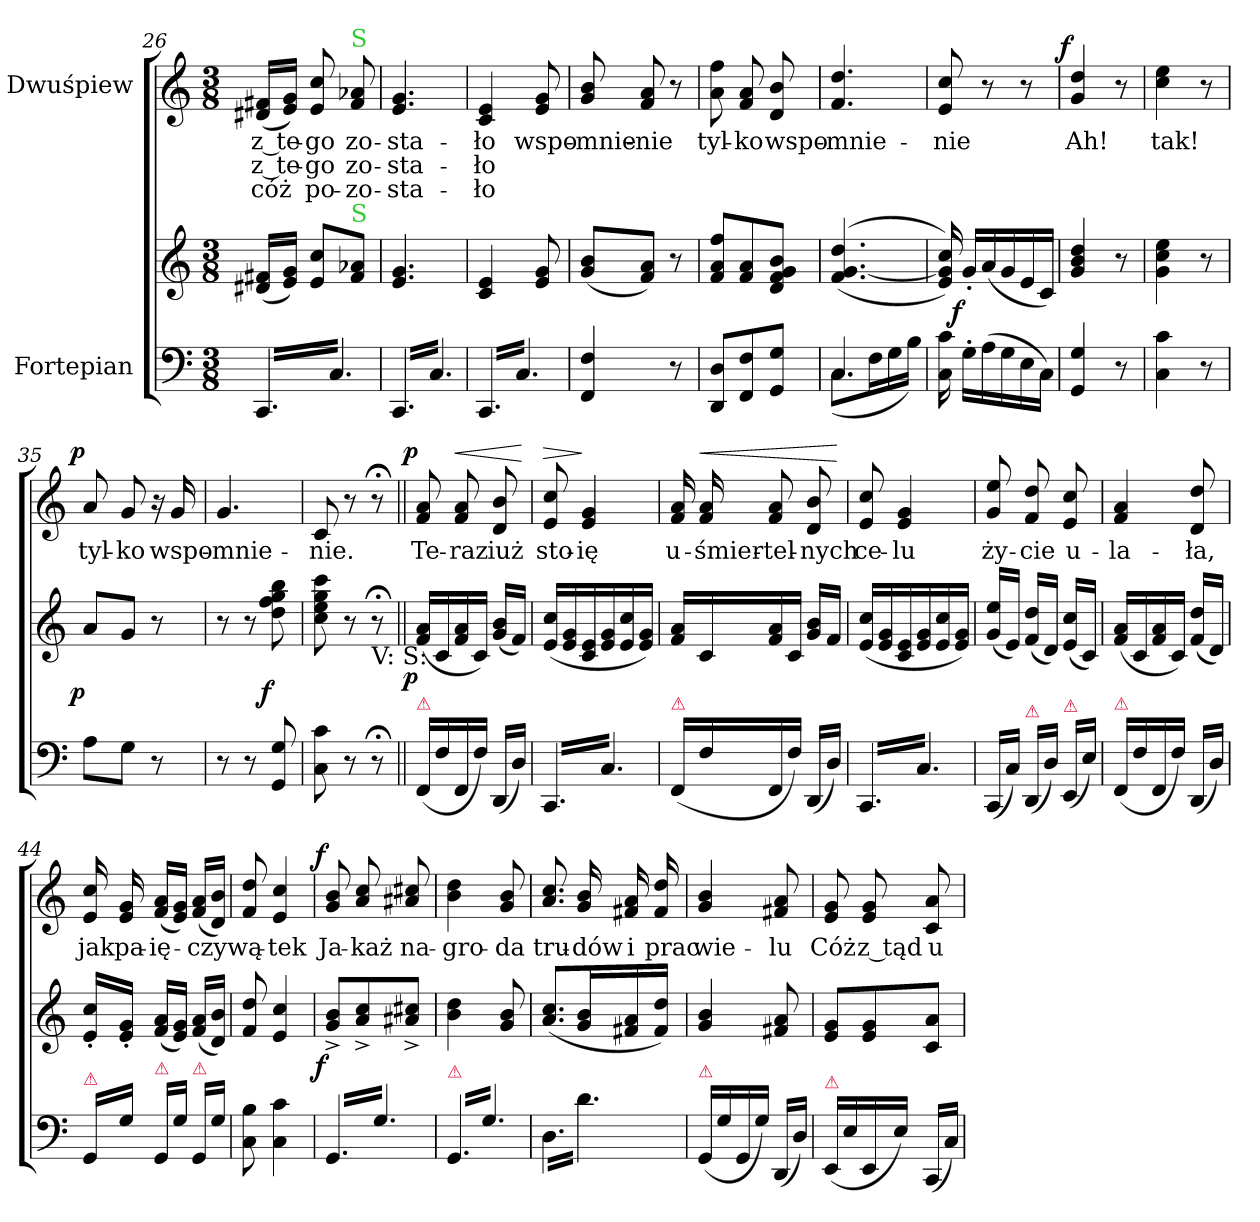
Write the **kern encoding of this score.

**kern	**kern	**dynam	**kern	**text	**text	**text	**dynam
*part2	*part2	*part2	*part1	*part1	*part1	*part1	*part1
*staff3	*staff2	*staff2/3	*staff1	*staff1	*staff1	*staff1	*staff1
*I"Fortepian	*	*	*I"Dwuśpiew	*	*	*	*
*clefF4	*clefG2	*	*clefG2	*	*	*	*
*k[]	*k[]	*	*k[]	*	*	*	*
*M3/8	*M3/8	*	*M3/8	*	*	*	*
=26	=26	=26	=26	=26	=26	=26	=26
*tremolo	*	*	*	*	*	*	*
(16CC/LL	(16d#X/ 16f#X/LL	.	(16d#X/ 16f#X/LL	z te-	z te-	cóż	.
16C/)	16e/ 16g/JJ)	.	16e/ 16g/JJ)	.	.	.	.
16CC/	8e/ 8cc/L	.	8e/ 8cc/	-go	-go	po-	.
16C/)	.	.	.	.	.	.	.
!	!	!	!LO:TX:a:color=limegreen:t=S	!	!	!	!
!	!LO:TX:a:color=limegreen:t=S	!	!	!	!	!	!
16CC/	8f#/ 8a-X/J	.	8f#/ 8a-X/	zo-	zo-	-zo-	.
16C/)JJ	.	.	.	.	.	.	.
=27	=27	=27	=27	=27	=27	=27	=27
(16CC/LL	4.e/ 4.g/	.	4.e/ 4.g/	-sta-	-sta-	-sta-	.
16C/)	.	.	.	.	.	.	.
16CC/	.	.	.	.	.	.	.
16C/)	.	.	.	.	.	.	.
16CC/	.	.	.	.	.	.	.
16C/)JJ	.	.	.	.	.	.	.
=28	=28	=28	=28	=28	=28	=28	=28
(16CC/LL	4c/ 4e/	.	4c/ 4e/	-ło	-ło	-ło	.
16C/)	.	.	.	.	.	.	.
16CC/	.	.	.	.	.	.	.
16C/)	.	.	.	.	.	.	.
16CC/	8e/ 8g/	.	8e/ 8g/	wspo-	.	.	.
16C/)JJ	.	.	.	.	.	.	.
*Xtremolo	*	*	*	*	*	*	*
=29	=29	=29	=29	=29	=29	=29	=29
4FF/ 4F/	(8g/ 8b/L	.	8g/ 8b/	-mnie-	.	.	.
.	.	.	.	.	.	.	.
.	8f/ 8a/J)	.	8f/ 8a/	-nie	.	.	.
8r	8r	.	8r	.	.	.	.
=30	=30	=30	=30	=30	=30	=30	=30
8DD/ 8D/L	8f/ 8a/ 8ff/L	.	8a\ 8ff\	tyl-	.	.	.
8FF/ 8F/	8f/ 8a/	.	8f/ 8a/	-ko	.	.	.
8GG/ 8G/J	8d/ 8f/ 8g/ 8b/J	.	8d/ 8b/	wspo-	.	.	.
=31	=31	=31	=31	=31	=31	=31	=31
*^	*	*	*	*	*	*	*
4.C/	(>8.C\L	(<(>4.f/ [4.g/ 4.dd/	.	4.f/ 4.dd/	-mnie-	.	.	.
.	16F\L	.	.	.	.	.	.	.
.	16G\	.	.	.	.	.	.	.
.	16B\JJ)	.	.	.	.	.	.	.
*v	*v	*	*	*	*	*	*	*
=32	=32	=32	=32	=32	=32	=32	=32
16C\ 16c\	16e/ 16g]/ 16cc/))	.	8e/ 8cc/	-nie	.	.	.
!	!	!LO:DY:rj	!	!	!	!	!
16G'\LL	16g'/LL	f	.	.	.	.	.
(16A\	(16a/	.	8r	.	.	.	.
16G\	16g/	.	.	.	.	.	.
16E\	16e/	.	8r	.	.	.	.
16C\JJ)	16c/JJ)	.	.	.	.	.	.
=33	=33	=33	=33	=33	=33	=33	=33
!	!	!	!	!	!	!	!LO:DY:a:rj
4GG/ 4G/	4g/ 4b/ 4dd/	.	4g/ 4dd/	Ah!	.	.	f
8r	8r	.	8r	.	.	.	.
=34	=34	=34	=34	=34	=34	=34	=34
4C\ 4c\	4g\ 4cc\ 4ee\	.	4cc\ 4ee\	tak!	.	.	.
8r	8r	.	8r	.	.	.	.
=35	=35	=35	=35	=35	=35	=35	=35
!	!	!LO:DY:rj	!	!	!	!	!LO:DY:a:rj
8A\L	8a/L	p	8a/	tyl-	.	.	p
8G\J	8g/J	.	8g/	-ko	.	.	.
8r	8r	.	16r	.	.	.	.
.	.	.	16g/	wspo-	.	.	.
=36	=36	=36	=36	=36	=36	=36	=36
8r	8r	.	4.g/	-mnie-	.	.	.
8r	8r	.	.	.	.	.	.
!	!	!LO:DY:rj	!	!	!	!	!
8GG/ 8G/	8dd\ 8ff\ 8gg\ 8bb\	f	.	.	.	.	.
=37	=37	=37	=37	=37	=37	=37	=37
8C\ 8c\	8cc\ 8ee\ 8gg\ 8ccc\	.	8c/	-nie.	.	.	.
8r	8r	.	8r	.	.	.	.
!	!LO:TX:b:t=V&colon; S&colon;	!	!	!	!	!	!
8r;<	8r;<	.	8r;<	.	.	.	.
=38||	=38||	=38||	=38||	=38||	=38||	=38||	=38||
!LO:TX:a:color=crimson:t=⚠	!	!	!	!	!	!	!
!	!	!LO:DY:rj	!	!	!	!	!LO:DY:a:rj
(>16FF/LL	(16f/ 16a/LL	p	8f/ 8a/	Te-	.	.	p
16F\	16c/	.	.	.	.	.	.
!	!	!	!	!	!	!	!LO:HP:a
16FF/	16f/ 16a/	.	8f/ 8a/	-raz	.	.	<
16F\JJ)	16c/JJ)	.	.	.	.	.	.
(16DD/LL	(16g/ 16b/LL	.	8d/ 8b/	iuż	.	.	.
16D/JJ)	16f/JJ)	.	.	.	.	.	.
.	.	.	.	.	.	.	[
=39	=39	=39	=39	=39	=39	=39	=39
!	!	!	!	!	!	!	!LO:HP:a
*tremolo	*	*	*	*	*	*	*
(16CC/LL	(16e/ 16cc/LL	.	8e/ 8cc/	sto-	.	.	>
16C/)	16e/ 16g/	.	.	.	.	.	.
16CC/	16c/ 16e/	.	4e/ 4g/	-ię	.	.	]
16C/)	16e/ 16g/	.	.	.	.	.	.
16CC/	16e/ 16cc/	.	.	.	.	.	.
16C/)JJ	16e/ 16g/JJ)	.	.	.	.	.	.
*Xtremolo	*	*	*	*	*	*	*
=40	=40	=40	=40	=40	=40	=40	=40
!LO:TX:a:color=crimson:t=⚠	!	!	!	!	!	!	!
(>16FF/LL	16f/ 16a/LL	.	16f/ 16a/	u-	.	.	.
!	!	!	!	!	!	!	!LO:HP:a
16F\	16c/	.	16f/ 16a/	-śmier-	.	.	<
16FF/	16f/ 16a/	.	8f/ 8a/	-tel-	.	.	.
16F\JJ)	16c/JJ	.	.	.	.	.	.
(16DD/LL	16g/ 16b/LL	.	8d/ 8b/	-nych	.	.	.
16D/JJ)	16f/JJ	.	.	.	.	.	.
.	.	.	.	.	.	.	[
=41	=41	=41	=41	=41	=41	=41	=41
*tremolo	*	*	*	*	*	*	*
(16CC/LL	(16e/ 16cc/LL	.	8e/ 8cc/	ce-	.	.	.
16C/)	16e/ 16g/	.	.	.	.	.	.
16CC/	16c/ 16e/	.	4e/ 4g/	-lu	.	.	.
16C/)	16e/ 16g/	.	.	.	.	.	.
16CC/	16e/ 16cc/	.	.	.	.	.	.
16C/)JJ	16e/ 16g/JJ)	.	.	.	.	.	.
*Xtremolo	*	*	*	*	*	*	*
=42	=42	=42	=42	=42	=42	=42	=42
(16CC/LL	(16g/ 16ee/LL	.	8g/ 8ee/	ży-	.	.	.
16C/JJ)	16e/JJ)	.	.	.	.	.	.
!LO:TX:a:color=crimson:t=⚠	!	!	!	!	!	!	!
(>16DD/LL	(16f/ 16dd/LL	.	8f/ 8dd/	-cie	.	.	.
16D\JJ)	16d/JJ)	.	.	.	.	.	.
!LO:TX:a:color=crimson:t=⚠	!	!	!	!	!	!	!
(>16EE/LL	(16e/ 16cc/LL	.	8e/ 8cc/	u-	.	.	.
16E\JJ)	16c/JJ)	.	.	.	.	.	.
=43	=43	=43	=43	=43	=43	=43	=43
!LO:TX:a:color=crimson:t=⚠	!	!	!	!	!	!	!
(16FF/LL	(16f/ 16a/LL	.	4f/ 4a/	-la-	.	.	.
16F\	16c/	.	.	.	.	.	.
16FF/	16f/ 16a/	.	.	.	.	.	.
16F\JJ)	16c/JJ)	.	.	.	.	.	.
(16DD/LL	(16f/ 16dd/LL	.	8d/ 8dd/	-ła,	.	.	.
16D/JJ)	16d/JJ)	.	.	.	.	.	.
=44	=44	=44	=44	=44	=44	=44	=44
!LO:TX:a:color=crimson:t=⚠	!	!	!	!	!	!	!
16GG/LL	16e'/ 16cc'/LL	.	16e/ 16cc/	jak	.	.	.
16G\JJ	16e'/ 16g'/JJ	.	16e/ 16g/	pa-	.	.	.
!LO:TX:a:color=crimson:t=⚠	!	!	!	!	!	!	!
16GG/LL	(16f/ 16a/LL	.	(16f/ 16a/LL	-ię-	.	.	.
16G\JJ	16e/ 16g/JJ)	.	16e/ 16g/JJ)	.	.	.	.
!LO:TX:a:color=crimson:t=⚠	!	!	!	!	!	!	!
16GG/LL	(16f/ 16a/LL	.	(16f/ 16a/LL	-czy	.	.	.
16G\JJ	16d/ 16b/JJ)	.	16d/ 16b/JJ)	.	.	.	.
=45	=45	=45	=45	=45	=45	=45	=45
8C\ 8B\	8f/ 8dd/	.	8f/ 8dd/	wą-	.	.	.
4C\ 4c\	4e/ 4cc/	.	4e/ 4cc/	-tek	.	.	.
=46	=46	=46	=46	=46	=46	=46	=46
!LO:TX:a:color=crimson:t=⚠	!	!	!	!	!	!	!
!	!	!LO:DY:rj	!	!	!	!	!LO:DY:a:rj
*tremolo	*	*	*	*	*	*	*
(>16GG/LL	8g^/ 8b^/L	f	8g/ 8b/	Ja-	.	.	f
16G/)	.	.	.	.	.	.	.
16GG/	8a^/ 8cc^/	.	8a/ 8cc/	-każ	.	.	.
16G/)	.	.	.	.	.	.	.
16GG/	8a#X^/ 8cc#X^/J	.	8a#X/ 8cc#X/	na-	.	.	.
16G/)JJ	.	.	.	.	.	.	.
=47	=47	=47	=47	=47	=47	=47	=47
!LO:TX:a:color=crimson:t=⚠	!	!	!	!	!	!	!
(>16GG/LL	4b\ 4dd\	.	4b\ 4dd\	-gro-	.	.	.
16G/)	.	.	.	.	.	.	.
16GG/	.	.	.	.	.	.	.
16G/)	.	.	.	.	.	.	.
16GG/	8g/ 8b/	.	8g/ 8b/	-da	.	.	.
16G/)JJ	.	.	.	.	.	.	.
=48	=48	=48	=48	=48	=48	=48	=48
(16D\LL	(8.a/ 8.cc/L	.	8.a/ 8.cc/	tru-	.	.	.
16d\)	.	.	.	.	.	.	.
16D\	.	.	.	.	.	.	.
16d\)	16g/ 16b/L	.	16g/ 16b/	-dów	.	.	.
16D\	16f#X/ 16a/	.	16f#X/ 16a/	i	.	.	.
16d\)JJ	16f#/ 16dd/JJ)	.	16f#/ 16dd/	prac	.	.	.
*Xtremolo	*	*	*	*	*	*	*
=49	=49	=49	=49	=49	=49	=49	=49
!LO:TX:a:color=crimson:t=⚠	!	!	!	!	!	!	!
(>16GG/LL	4g/ 4b/	.	4g/ 4b/	wie-	.	.	.
16G\	.	.	.	.	.	.	.
16GG/	.	.	.	.	.	.	.
16G\JJ)	.	.	.	.	.	.	.
(16DD/LL	8f#X/ 8a/	.	8f#X/ 8a/	-lu	.	.	.
16D\JJ)	.	.	.	.	.	.	.
=50	=50	=50	=50	=50	=50	=50	=50
!LO:TX:a:color=crimson:t=⚠	!	!	!	!	!	!	!
(>16EE/LL	8e/ 8g/L	.	8e/ 8g/	Cóż	.	.	.
16E\	.	.	.	.	.	.	.
16EE/	8e/ 8g/	.	8e/ 8g/	z tąd	.	.	.
16E\JJ)	.	.	.	.	.	.	.
(16CC/LL	8c/ 8a/J	.	8c/ 8a/	u-	.	.	.
16C/JJ)	.	.	.	.	.	.	.
=	=	=	=	=	=	=	=
*-	*-	*-	*-	*-	*-	*-	*-
